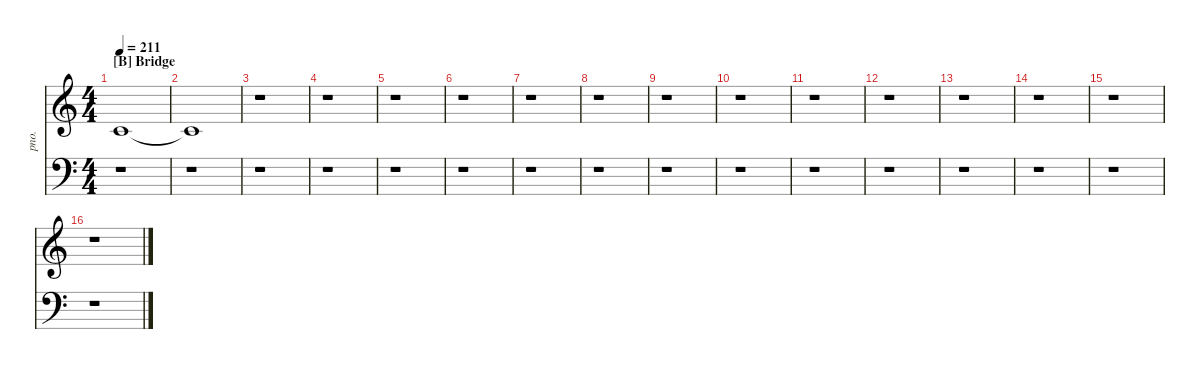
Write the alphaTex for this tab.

\defaultSystemsLayout 4
\hideDynamics
\bracketExtendMode nobrackets
\track ("Vocal" "pno.") {instrument acousticgrandpiano}
\staff {score}
\tuning (E4 B3 G3 D3 A2 E2)
\ts (4 4)
\section ("B" "Bridge")
\tempo 211
\clef g2
\ks c
1.2.1{dy ff} |
1.2{t}.1 |
r.1 |
r.1 |
r.1 |
r.1 |
r.1 |
r.1 |
r.1 |
r.1 |
r.1 |
r.1 |
r.1 |
r.1 |
r.1 |
r.1
\staff {score}
\tuning (G2 D2 A1 E1 B0)
\clef f4
\ottava regular
\simile none
\ks c
r.1{dy ff} |
r.1 |
r.1 |
r.1 |
r.1 |
r.1 |
r.1 |
r.1 |
r.1 |
r.1 |
r.1 |
r.1 |
r.1 |
r.1 |
r.1 |
r.1
